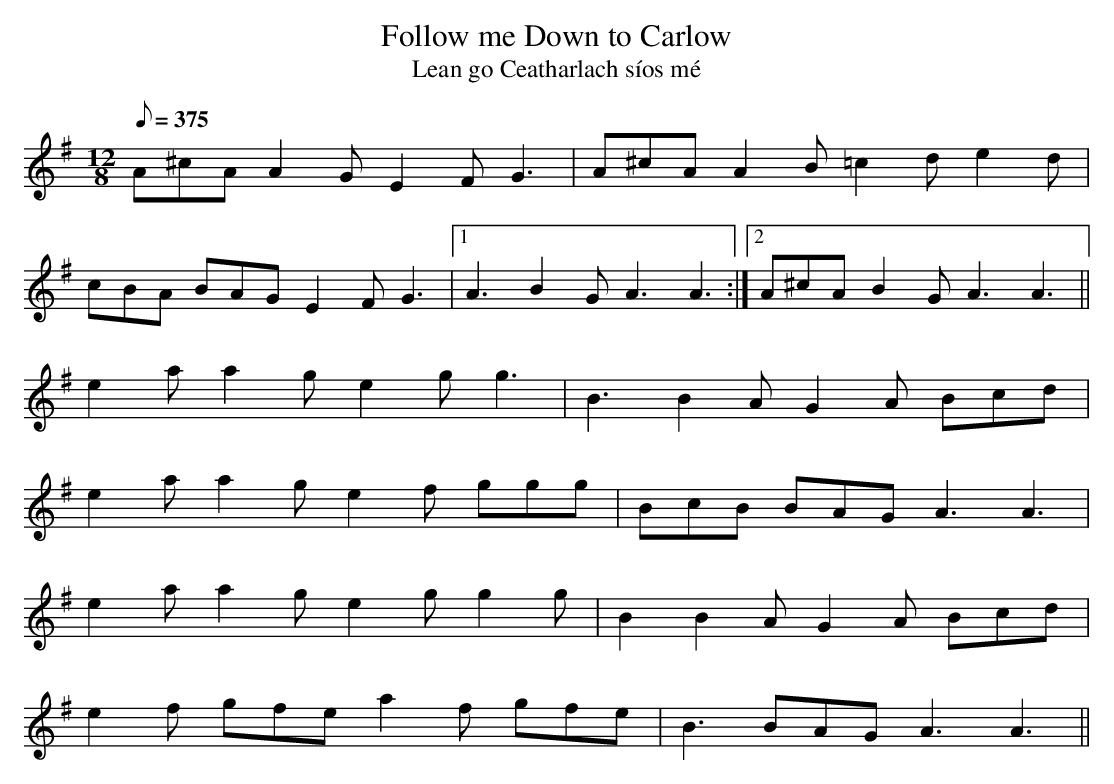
X:1
T: Follow me Down to Carlow
T: Lean go Ceatharlach s\'ios m\'e
L: 1/8
M: 12/8
Q: 375
K: Ador
A^cA A2G E2F G3|A^cA A2B =c2d e2d|
cBA BAG E2F G3|1 A3 B2G A3 A3 :|2\
A^cA B2G A3 A3||
e2a a2g e2g g3|B3 B2A G2A Bcd|
e2a a2g e2f ggg|BcB BAG A3 A3|
e2a a2g e2g g2g|B2 B2A G2A Bcd|
e2f gfe a2f gfe|B3 BAG A3 A3||
